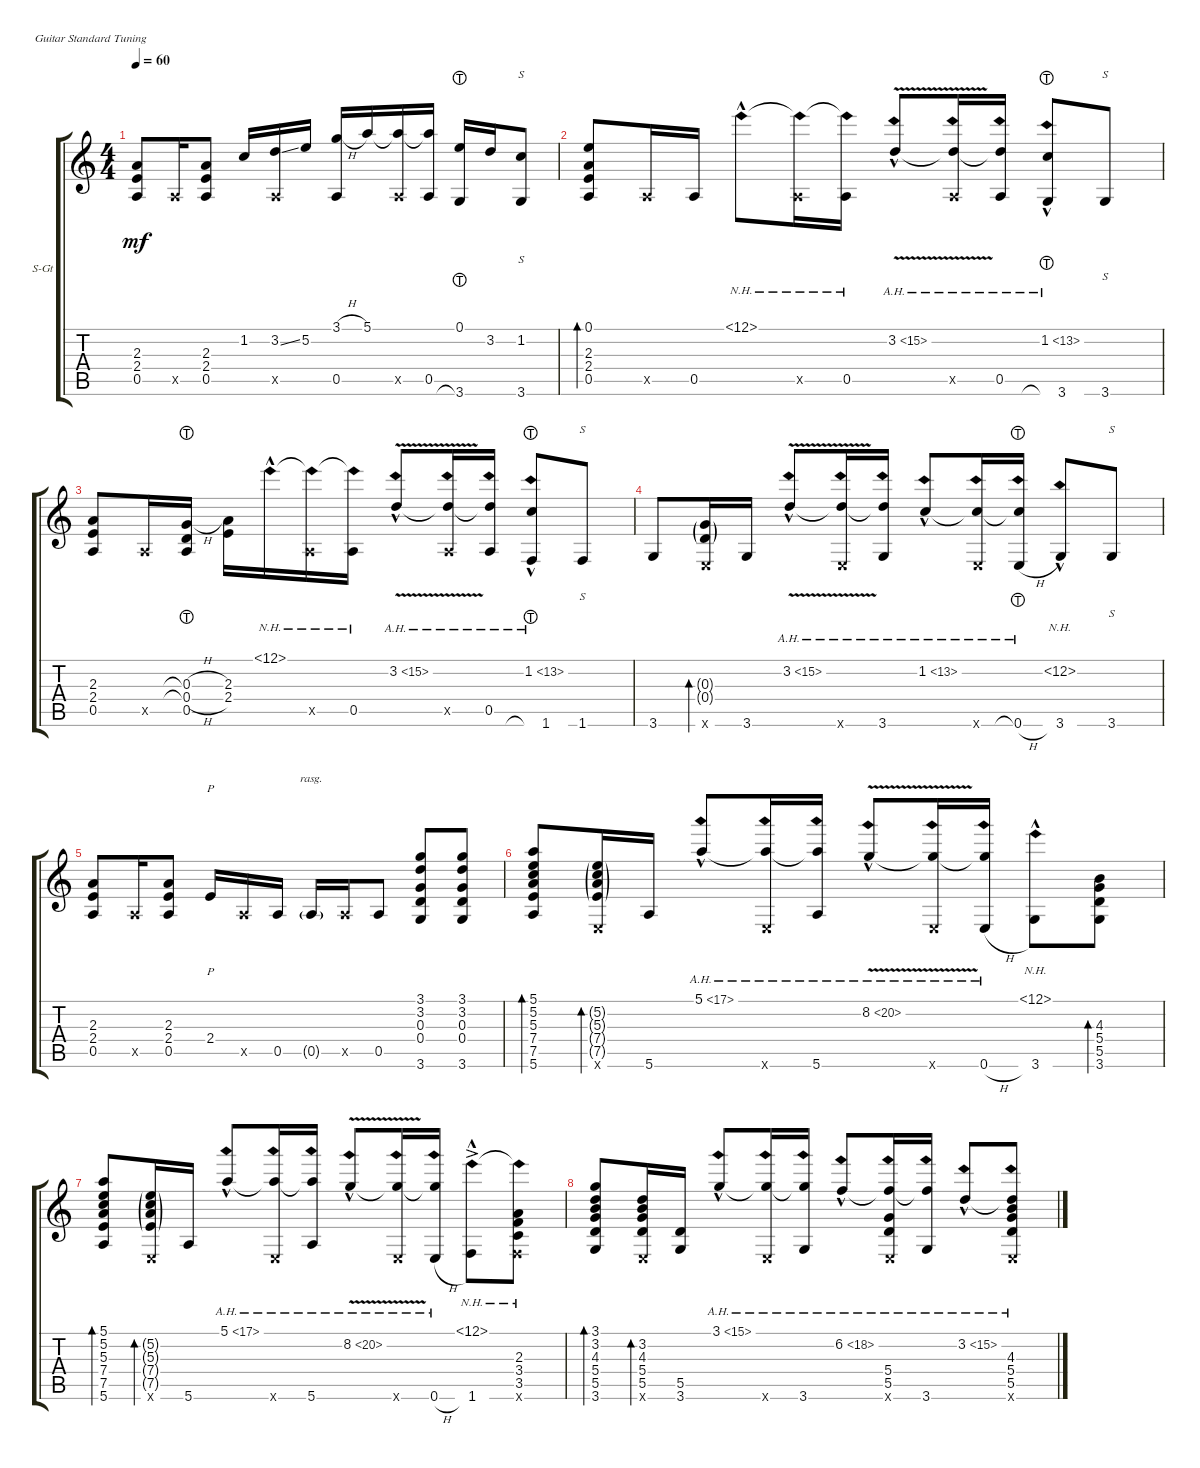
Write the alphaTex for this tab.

\defaultSystemsLayout 4
\bracketExtendMode groupsimilarinstruments
\firstSystemTrackNameOrientation horizontal
\otherSystemsTrackNameOrientation horizontal
\track ("Steel Guitar" "S-Gt") {instrument acousticguitarsteel}
\staff {score tabs}
\tuning (E4 B3 G3 D3 A2 E2)
\ts (4 4)
\tempo 60
\clef g2
\ks c
(0.5 2.4 2.3).8{dy mf} 0.5{x}.16 (0.5 2.4 2.3).8 1.2.16 (3.2{ss} 0.5{x}).16 5.2.16 (3.1{h} 0.5).16 5.1.16 (0.5{x} 5.1{t}).16 (0.5 5.1{t}).16 (3.6{lht} 0.1).16 3.2.16 (1.2 3.6).8{s} |
(0.5 2.4 2.3 0.1).8{bd 30} 0.5{x}.16 0.5.16 12.1{nh hac}.8 (0.5{x} 12.1{nh t}).16 (0.5 12.1{nh t}).16 3.2{ah 12 v hac}.8 (0.5{x} 3.2{ah 12 t}).16 (0.5 3.2{ah 12 t}).16 (1.2{ah 12 hac} 3.6{lht}).8 3.6.8{s} |
(0.5 2.4 2.3).8 0.5{x}.16 (0.5 0.4{h lht} 0.3{h lht}).16 (2.3 2.4).16 12.1{nh hac}.16 (0.5{x} 12.1{nh t}).16 (0.5 12.1{nh t}).16 3.2{ah 12 v hac}.8 (0.5{x} 3.2{ah 12 t}).16 (0.5 3.2{ah 12 t}).16 (1.6{lht} 1.2{ah 12 hac}).8 1.6.8{s} |
3.6.8 (0.6{x} 0.4{g} 0.3{g}).16{bd 30} 3.6.16 3.2{ah 12 v hac}.8 (0.6{x} 3.2{ah 12 t}).16 (3.6 3.2{ah 12 t}).16 1.2{ah 12 hac}.8 (0.6{x} 1.2{ah 12 t}).16 (0.6{h lht} 1.2{ah 12 t}).16 (3.6 12.2{nh hac}).8 3.6.8{s} |
(0.5 2.4 2.3).8 0.5{x}.16 (0.5 2.4 2.3).8 2.4.16{p} 0.5{x}.16 0.5.16 0.5{g}.16{rasg amitriplet} 0.5{x}.16 0.5.8 (3.6 0.4 0.3 3.2 3.1).8 (3.1 3.2 0.3 0.4 3.6).8 |
(5.6 7.5 7.4 5.3 5.2 5.1).8{bd 30} (0.6{x} 7.5{g} 7.4{g} 5.3{g} 5.2{g}).16{bd 30} 5.6.16 5.1{ah 12 hac}.8 (0.6{x} 5.1{ah 12 t}).16 (5.6 5.1{ah 12 t}).16 8.2{ah 12 v hac}.8 (0.6{x} 8.2{ah 12 t}).16 (0.6{h} 8.2{ah 12 t}).16 (3.6 12.1{nh hac}).8 (3.6 5.5 5.4 4.3).8{bd 30} |
(5.6 7.5 7.4 5.3 5.2 5.1).8{bd 30} (0.6{x} 7.5{g} 7.4{g} 5.3{g} 5.2{g}).16{bd 30} 5.6.16 5.1{ah 12 hac}.8 (0.6{x} 5.1{ah 12 t}).16 (5.6 5.1{ah 12 t}).16 8.2{ah 12 v hac}.8 (0.6{x} 8.2{ah 12 t}).16 (0.6{h} 8.2{ah 12 t}).16 (1.6{ac} 12.1{nh hac}).8 (1.6{x} 3.5 3.4 2.3 12.1{nh t}).8 |
(3.6 5.5 5.4 4.3 3.2 3.1).8{bd 30} (0.6{x} 5.5 5.4 4.3 3.2).16{bd 30} (3.6 5.5).16 3.1{ah 12 hac}.8 (0.6{x} 3.1{ah 12 t}).16 (3.6 3.1{ah 12 t}).16 6.2{ah 12 hac}.8 (0.6{x} 5.5 5.4 6.2{ah 12 t}).16 (3.6 6.2{ah 12 t}).16 3.2{ah 12 hac}.8 (0.6{x} 5.5 5.4 4.3 3.2{ah 12 t}).8
